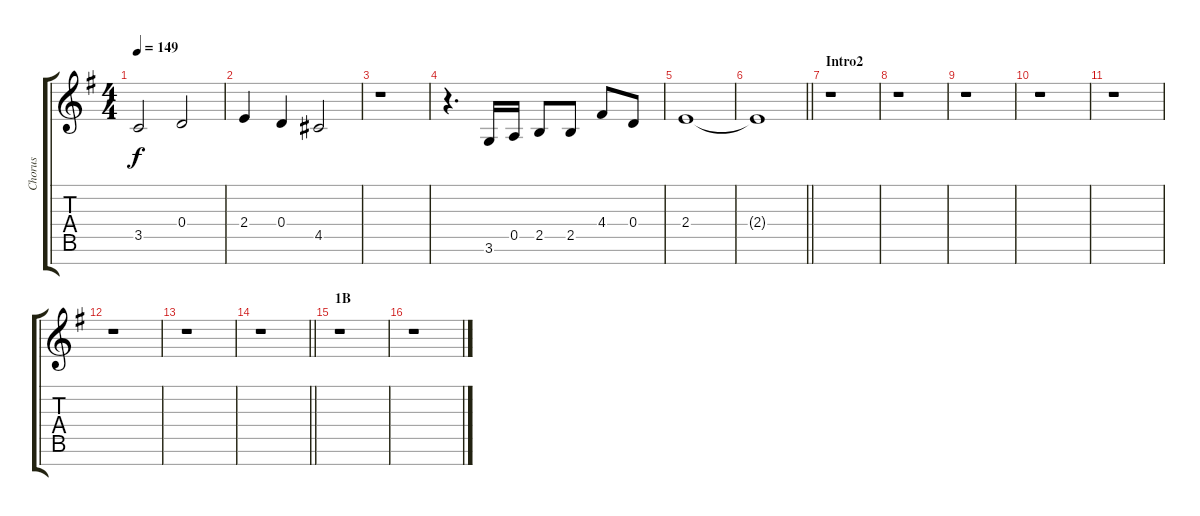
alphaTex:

\track ("Chorus" "Chorus") {instrument voiceoohs}
\staff {score tabs}
\tuning (E5 B4 G4 D4 A3 E3 B2) {hide}
\ts (4 4)
\tempo 149
\clef g2
\ks g
3.5.2{dy f} 0.4.2 |
2.4.4 0.4.4 4.5.2 |
r.1 |
r.4{d} 3.6.16 0.5.16 2.5.8 2.5.8 4.4.8 0.4.8 |
2.4.1 |
\barLineRight lightlight
2.4{t}.1 |
\section ("" "Intro2")
r.1 |
r.1 |
r.1 |
r.1 |
r.1 |
r.1 |
r.1 |
\barLineRight lightlight
r.1 |
\section ("" "1B")
r.1 |
r.1
